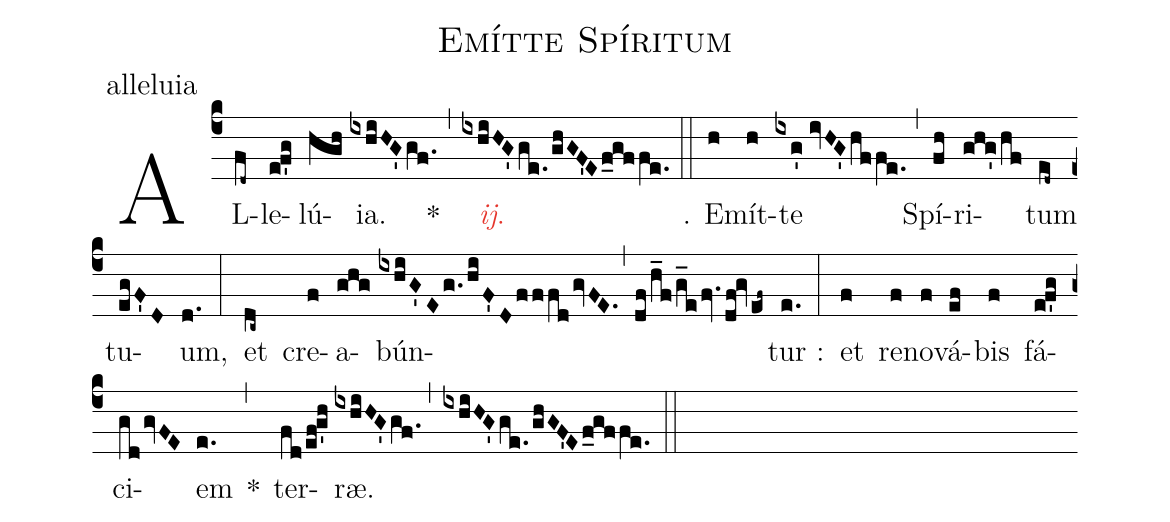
name:Emítte Spíritum;
office-part:alleluia;
%%
(c4) AL(fd~)le(e!f'g)lú(hgh)ia.(ixhiHG'gf.) *(,)
<c><i>ij</i>.</c>(ixhiHG'ge./ghGF'Ef_gffe.) (::)

℣. E(h)mít(h)te(ixg'//ivHG'hffe.) (,)
Spí(fh)ri(ghg'/hf)tum(ed~) tu(egF'D)um,(d.) (:)
et(dc~) cre(f)a(ghg)bún(ixhiG'Eg./hiF'Dff/fdgvFE.,df/h_f/g_efv.df!gvef~)tur :(e.) (:)
et(f) re(f)no(f)vá(ef)bis(f) fá(e!f'g)ci(gdgvFE)em(e.) *(,)
ter(fd/ef!g'h)ræ.(ixhiHG'gf.,ixhiHG'ge./ghGF'Ef_gffe.) (::)
